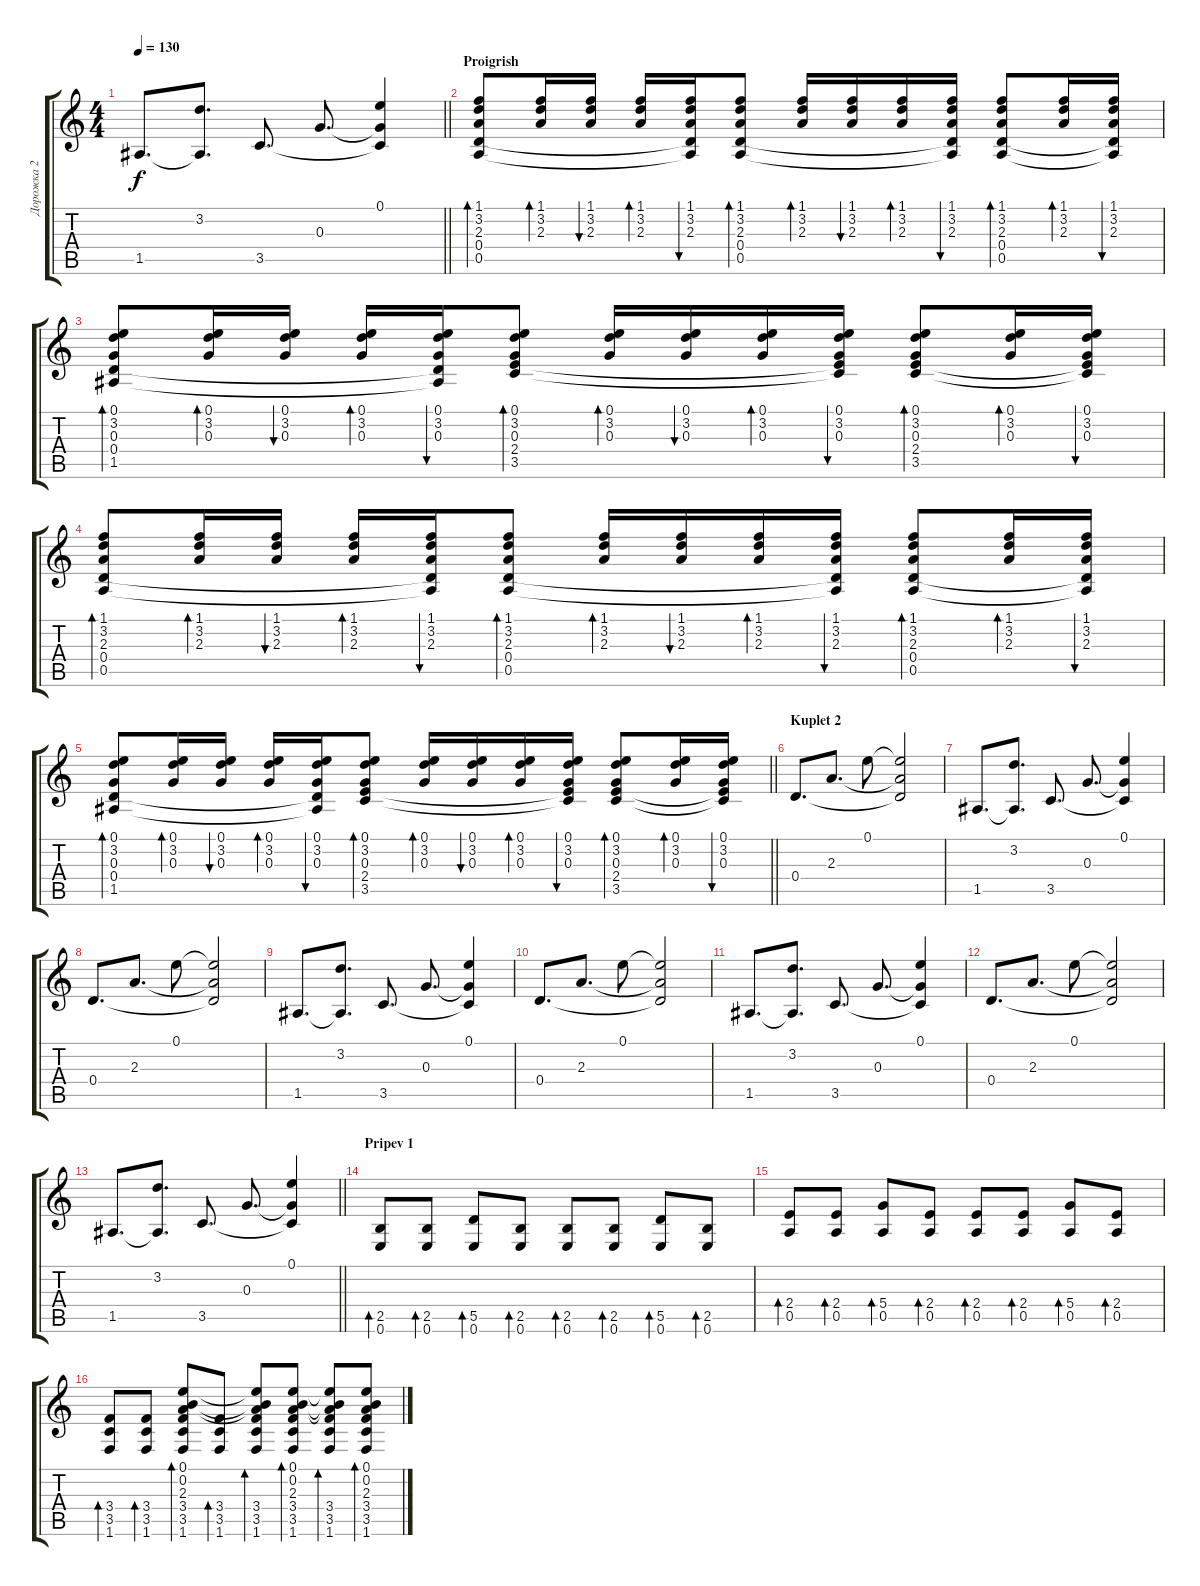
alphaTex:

\track ("Дорожка 2" "Дорожка 2") {instrument acousticguitarsteel}
\staff {score tabs}
\tuning (E4 B3 G3 D3 A2 E2) {hide}
\ts (4 4)
\tempo 130
\clef g2
\barLineRight lightlight
\ks c
1.5.8{d dy f} (3.2 1.5{t}).8{d} 3.5.8{d} 0.3.8{d} (0.1 0.3{t} 3.5{t}).4 |
\section ("" "Proigrish")
(1.1 3.2 2.3 0.4 0.5).8{bd 60} (1.1 3.2 2.3).16{bd 60} (1.1 3.2 2.3).16{bu 60} (1.1 3.2 2.3).16{bd 60} (1.1 3.2 2.3 0.4{t} 0.5{t}).16{bu 60} (1.1 3.2 2.3 0.4 0.5).8{bd 60} (1.1 3.2 2.3).16{bd 60} (1.1 3.2 2.3).16{bu 60} (1.1 3.2 2.3).16{bd 60} (1.1 3.2 2.3 0.4{t} 0.5{t}).16{bu 60} (1.1 3.2 2.3 0.4 0.5).8{bd 60} (1.1 3.2 2.3).16{bd 60} (1.1 3.2 2.3 0.4{t} 0.5{t}).16{bu 60} |
(0.1 3.2 0.3 0.4 1.5).8{bd 60} (0.1 3.2 0.3).16{bd 60} (0.1 3.2 0.3).16{bu 60} (0.1 3.2 0.3).16{bd 60} (0.1 3.2 0.3 0.4{t} 1.5{t}).16{bu 60} (0.1 3.2 0.3 2.4 3.5).8{bd 60} (0.1 3.2 0.3).16{bd 60} (0.1 3.2 0.3).16{bu 60} (0.1 3.2 0.3).16{bd 60} (0.1 3.2 0.3 2.4{t} 3.5{t}).16{bu 60} (0.1 3.2 0.3 2.4 3.5).8{bd 60} (0.1 3.2 0.3).16{bd 60} (0.1 3.2 0.3 2.4{t} 3.5{t}).16{bu 60} |
(1.1 3.2 2.3 0.4 0.5).8{bd 60} (1.1 3.2 2.3).16{bd 60} (1.1 3.2 2.3).16{bu 60} (1.1 3.2 2.3).16{bd 60} (1.1 3.2 2.3 0.4{t} 0.5{t}).16{bu 60} (1.1 3.2 2.3 0.4 0.5).8{bd 60} (1.1 3.2 2.3).16{bd 60} (1.1 3.2 2.3).16{bu 60} (1.1 3.2 2.3).16{bd 60} (1.1 3.2 2.3 0.4{t} 0.5{t}).16{bu 60} (1.1 3.2 2.3 0.4 0.5).8{bd 60} (1.1 3.2 2.3).16{bd 60} (1.1 3.2 2.3 0.4{t} 0.5{t}).16{bu 60} |
\barLineRight lightlight
(0.1 3.2 0.3 0.4 1.5).8{bd 60} (0.1 3.2 0.3).16{bd 60} (0.1 3.2 0.3).16{bu 60} (0.1 3.2 0.3).16{bd 60} (0.1 3.2 0.3 0.4{t} 1.5{t}).16{bu 60} (0.1 3.2 0.3 2.4 3.5).8{bd 60} (0.1 3.2 0.3).16{bd 60} (0.1 3.2 0.3).16{bu 60} (0.1 3.2 0.3).16{bd 60} (0.1 3.2 0.3 2.4{t} 3.5{t}).16{bu 60} (0.1 3.2 0.3 2.4 3.5).8{bd 60} (0.1 3.2 0.3).16{bd 60} (0.1 3.2 0.3 2.4{t} 3.5{t}).16{bu 60} |
\section ("" "Kuplet 2")
0.4.8{d} 2.3.8{d} 0.1.8 (0.1{t} 2.3{t} 0.4{t}).2 |
1.5.8{d} (3.2 1.5{t}).8{d} 3.5.8{d} 0.3.8{d} (0.1 0.3{t} 3.5{t}).4 |
0.4.8{d} 2.3.8{d} 0.1.8 (0.1{t} 2.3{t} 0.4{t}).2 |
1.5.8{d} (3.2 1.5{t}).8{d} 3.5.8{d} 0.3.8{d} (0.1 0.3{t} 3.5{t}).4 |
0.4.8{d} 2.3.8{d} 0.1.8 (0.1{t} 2.3{t} 0.4{t}).2 |
1.5.8{d} (3.2 1.5{t}).8{d} 3.5.8{d} 0.3.8{d} (0.1 0.3{t} 3.5{t}).4 |
0.4.8{d} 2.3.8{d} 0.1.8 (0.1{t} 2.3{t} 0.4{t}).2 |
\barLineRight lightlight
1.5.8{d} (3.2 1.5{t}).8{d} 3.5.8{d} 0.3.8{d} (0.1 0.3{t} 3.5{t}).4 |
\section ("" "Pripev 1")
(2.5 0.6).8{bd 60} (2.5 0.6).8{bd 60} (5.5 0.6).8{bd 60} (2.5 0.6).8{bd 60} (2.5 0.6).8{bd 60} (2.5 0.6).8{bd 60} (5.5 0.6).8{bd 60} (2.5 0.6).8{bd 60} |
(2.4 0.5).8{bd 60} (2.4 0.5).8{bd 60} (5.4 0.5).8{bd 60} (2.4 0.5).8{bd 60} (2.4 0.5).8{bd 60} (2.4 0.5).8{bd 60} (5.4 0.5).8{bd 60} (2.4 0.5).8{bd 60} |
(3.4 3.5 1.6).8{bd 60} (3.4 3.5 1.6).8{bd 60} (0.1 0.2 2.3 3.4 3.5 1.6).8{bd 60} (3.4 3.5 1.6).8{bd 60} (0.1{t} 0.2{t} 2.3{t} 3.4 3.5 1.6).8{bd 60} (0.1 0.2 2.3 3.4 3.5 1.6).8{bd 60} (0.1{t} 0.2{t} 2.3{t} 3.4 3.5 1.6).8{bd 60} (0.1 0.2 2.3 3.4 3.5 1.6).8{bd 60}
